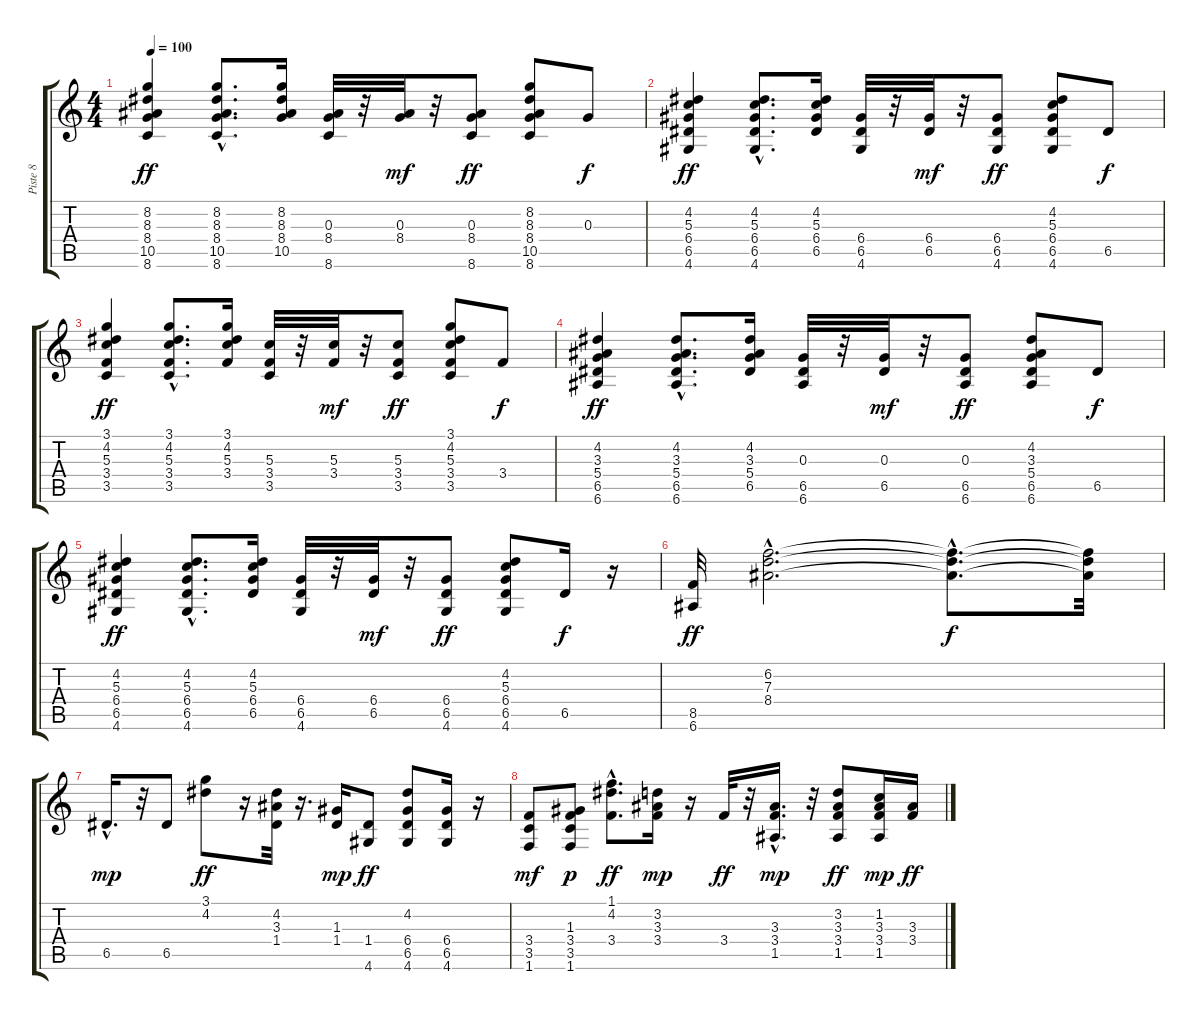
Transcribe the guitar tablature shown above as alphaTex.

\track ("Piste 8" "Piste 8") {instrument acousticguitarsteel}
\staff {score tabs}
\tuning (E4 B3 G3 D3 A2 E2) {hide}
\ts (4 4)
\tempo 100
\clef g2
\ks c
(8.2 8.3 8.4 10.5 8.6).4{dy ff} (8.2{hac} 8.3{hac} 8.4{hac} 10.5{hac} 8.6{hac}).8{d} (8.2 8.3 8.4 10.5).16 (0.3 8.4 8.6).32 r.32 (0.3 8.4).32{dy mf} r.32 (0.3 8.4 8.6).8{dy ff} (8.2 8.3 8.4 10.5 8.6).8 0.3.8{dy f} |
(4.2 5.3 6.4 6.5 4.6).4{dy ff} (4.2{hac} 5.3{hac} 6.4{hac} 6.5{hac} 4.6{hac}).8{d} (4.2 5.3 6.4 6.5).16 (6.4 6.5 4.6).32 r.32 (6.4 6.5).32{dy mf} r.32 (6.4 6.5 4.6).8{dy ff} (4.2 5.3 6.4 6.5 4.6).8 6.5.8{dy f} |
(3.1 4.2 5.3 3.4 3.5).4{dy ff} (3.1{hac} 4.2{hac} 5.3{hac} 3.4{hac} 3.5{hac}).8{d} (3.1 4.2 5.3 3.4).16 (5.3 3.4 3.5).32 r.32 (5.3 3.4).32{dy mf} r.32 (5.3 3.4 3.5).8{dy ff} (3.1 4.2 5.3 3.4 3.5).8 3.4.8{dy f} |
(4.2 3.3 5.4 6.5 6.6).4{dy ff} (4.2{hac} 3.3{hac} 5.4{hac} 6.5{hac} 6.6{hac}).8{d} (4.2 3.3 5.4 6.5).16 (0.3 6.5 6.6).32 r.32 (0.3 6.5).32{dy mf} r.32 (0.3 6.5 6.6).8{dy ff} (4.2 3.3 5.4 6.5 6.6).8 6.5.8{dy f} |
(4.2 5.3 6.4 6.5 4.6).4{dy ff} (4.2{hac} 5.3{hac} 6.4{hac} 6.5{hac} 4.6{hac}).8{d} (4.2 5.3 6.4 6.5).16 (6.4 6.5 4.6).32 r.32 (6.4 6.5).32{dy mf} r.32 (6.4 6.5 4.6).8{dy ff} (4.2 5.3 6.4 6.5 4.6).8 6.5.16{dy f} r.16 |
(8.5 6.6).32{dy ff} (6.2{hac} 7.3{hac} 8.4{hac}).2{d} (6.2{hac t} 7.3{hac t} 8.4{hac t}).8{d dy f} (6.2{t} 7.3{t} 8.4{t}).32 |
6.5{hac}.16{d dy mp} r.32 6.5.8 (3.1 4.2).8{dy ff} r.16 (4.2 3.3 1.4).32 r.16{d} (1.3 1.4).16{dy mp} (1.4 4.6).8{dy ff} (4.2 6.4 6.5 4.6).8 (6.4 6.5 4.6).16 r.16 |
(3.4 3.5 1.6).8{dy mf} (1.3 3.4 3.5 1.6).8{dy p} (1.1{hac} 4.2{hac} 3.4{hac}).8{d dy ff} (3.2 3.3 3.4).16{dy mp} r.16 3.4.32{dy ff} r.32 (3.3{hac} 3.4{hac} 1.5{hac}).16{d dy mp} r.32 (3.2 3.3 3.4 1.5).8{dy ff} (1.2 3.3 3.4 1.5).16{dy mp} (3.3 3.4).16{dy ff}
